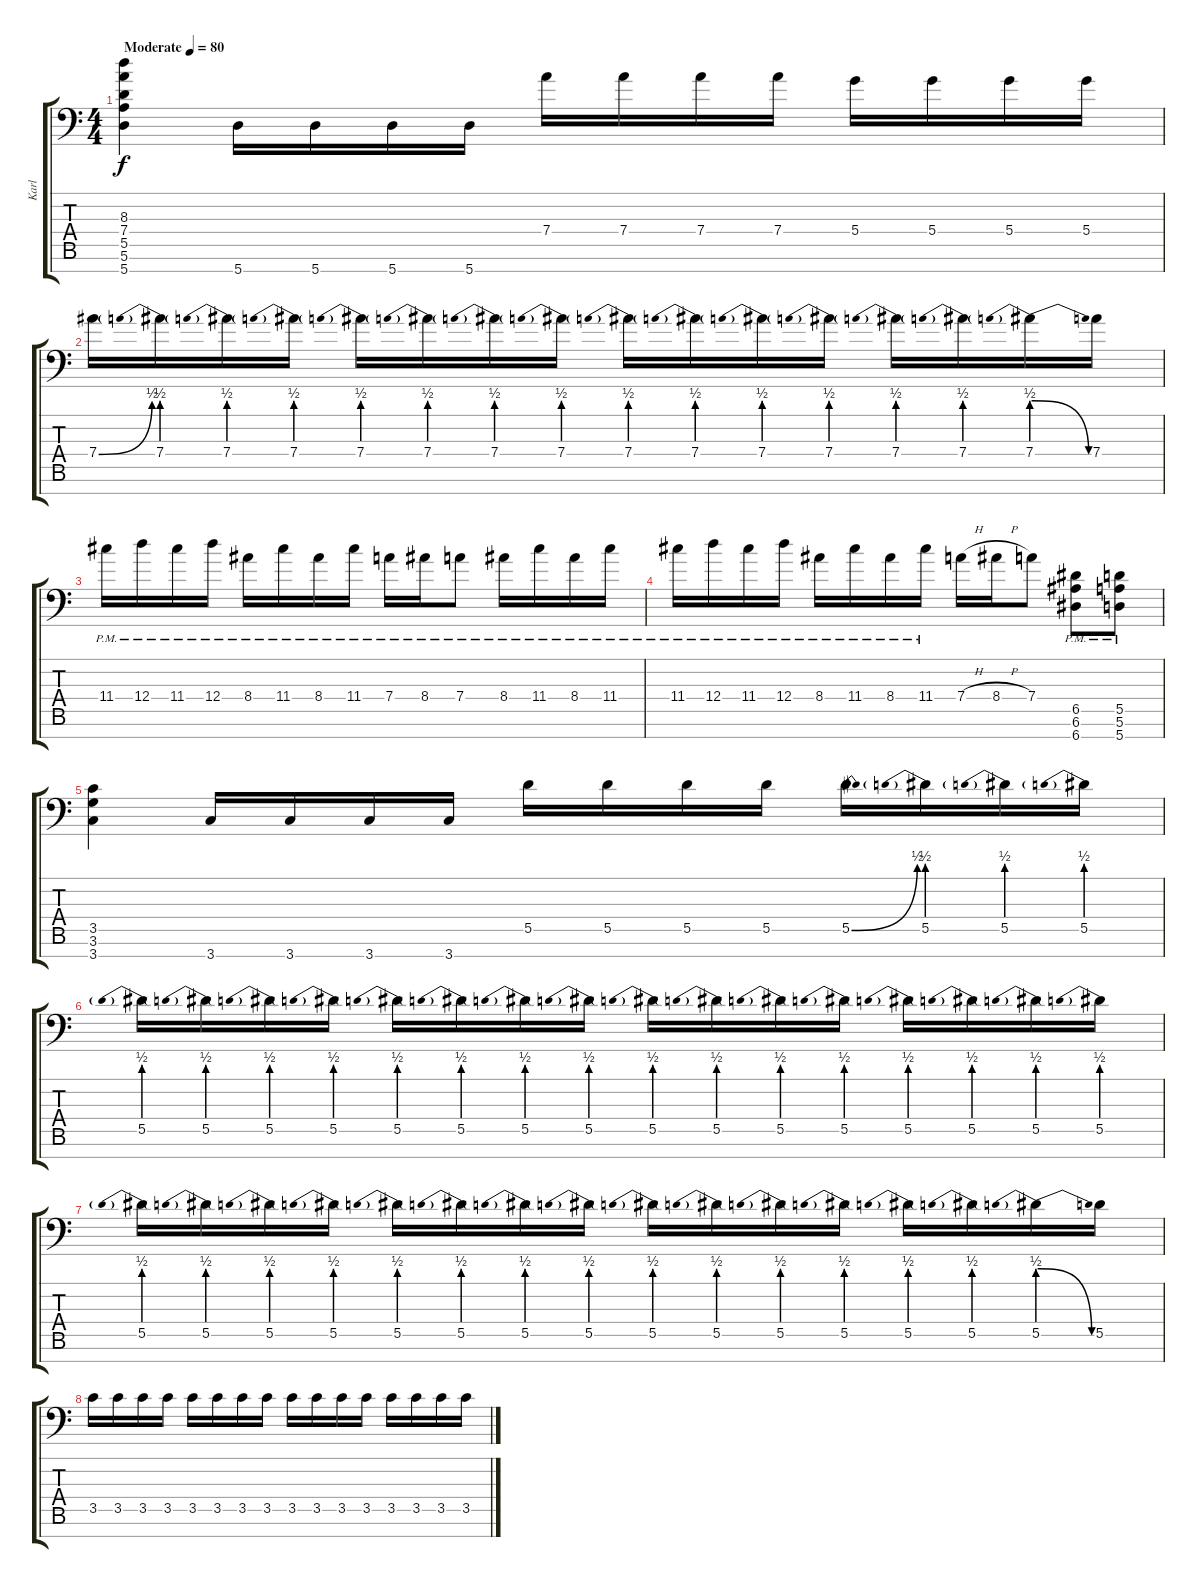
\track ("Karl" "Karl") {instrument distortionguitar}
\staff {score tabs}
\tuning (E4 B3 Gb3 D3 A2 E2 A1) {hide}
\ts (4 4)
\tempo (80 "Moderate")
\clef f4
\ks c
(8.3 7.4 5.5 5.6 5.7).4{dy f instrument distortionguitar} 5.7.16 5.7.16 5.7.16 5.7.16 7.4.16 7.4.16 7.4.16 7.4.16 5.4.16 5.4.16 5.4.16 5.4.16 |
7.4{be (bend 0 0 60 2)}.16 7.4{be (prebend 0 2 60 2)}.16 7.4{be (prebend 0 2 60 2)}.16 7.4{be (prebend 0 2 60 2)}.16 7.4{be (prebend 0 2 60 2)}.16 7.4{be (prebend 0 2 60 2)}.16 7.4{be (prebend 0 2 60 2)}.16 7.4{be (prebend 0 2 60 2)}.16 7.4{be (prebend 0 2 60 2)}.16 7.4{be (prebend 0 2 60 2)}.16 7.4{be (prebend 0 2 60 2)}.16 7.4{be (prebend 0 2 60 2)}.16 7.4{be (prebend 0 2 60 2)}.16 7.4{be (prebend 0 2 60 2)}.16 7.4{be (prebendrelease 0 2 60 0)}.16 7.4.16 |
11.4{pm}.16 12.4{pm}.16 11.4{pm}.16 12.4{pm}.16 8.4{pm}.16 11.4{pm}.16 8.4{pm}.16 11.4{pm}.16 7.4{pm}.16 8.4{pm}.16 7.4{pm}.8 8.4{pm}.16 11.4{pm}.16 8.4{pm}.16 11.4{pm}.16 |
11.4{pm}.16 12.4{pm}.16 11.4{pm}.16 12.4{pm}.16 8.4{pm}.16 11.4{pm}.16 8.4{pm}.16 11.4{pm}.16 7.4{h}.16 8.4{h}.16 7.4.8 (6.5{pm} 6.6{pm} 6.7{pm}).8 (5.5{pm} 5.6{pm} 5.7{pm}).8 |
(3.5 3.6 3.7).4 3.7.16 3.7.16 3.7.16 3.7.16 5.5.16 5.5.16 5.5.16 5.5.16 5.5{be (bend 0 0 60 2)}.16 5.5{be (prebend 0 2 60 2)}.16 5.5{be (prebend 0 2 60 2)}.16 5.5{be (prebend 0 2 60 2)}.16 |
5.5{be (prebend 0 2 60 2)}.16 5.5{be (prebend 0 2 60 2)}.16 5.5{be (prebend 0 2 60 2)}.16 5.5{be (prebend 0 2 60 2)}.16 5.5{be (prebend 0 2 60 2)}.16 5.5{be (prebend 0 2 60 2)}.16 5.5{be (prebend 0 2 60 2)}.16 5.5{be (prebend 0 2 60 2)}.16 5.5{be (prebend 0 2 60 2)}.16 5.5{be (prebend 0 2 60 2)}.16 5.5{be (prebend 0 2 60 2)}.16 5.5{be (prebend 0 2 60 2)}.16 5.5{be (prebend 0 2 60 2)}.16 5.5{be (prebend 0 2 60 2)}.16 5.5{be (prebend 0 2 60 2)}.16 5.5{be (prebend 0 2 60 2)}.16 |
5.5{be (prebend 0 2 60 2)}.16 5.5{be (prebend 0 2 60 2)}.16 5.5{be (prebend 0 2 60 2)}.16 5.5{be (prebend 0 2 60 2)}.16 5.5{be (prebend 0 2 60 2)}.16 5.5{be (prebend 0 2 60 2)}.16 5.5{be (prebend 0 2 60 2)}.16 5.5{be (prebend 0 2 60 2)}.16 5.5{be (prebend 0 2 60 2)}.16 5.5{be (prebend 0 2 60 2)}.16 5.5{be (prebend 0 2 60 2)}.16 5.5{be (prebend 0 2 60 2)}.16 5.5{be (prebend 0 2 60 2)}.16 5.5{be (prebend 0 2 60 2)}.16 5.5{be (prebendrelease 0 2 60 0)}.16 5.5.16 |
3.5.16 3.5.16 3.5.16 3.5.16 3.5.16 3.5.16 3.5.16 3.5.16 3.5.16 3.5.16 3.5.16 3.5.16 3.5.16 3.5.16 3.5.16 3.5.16
